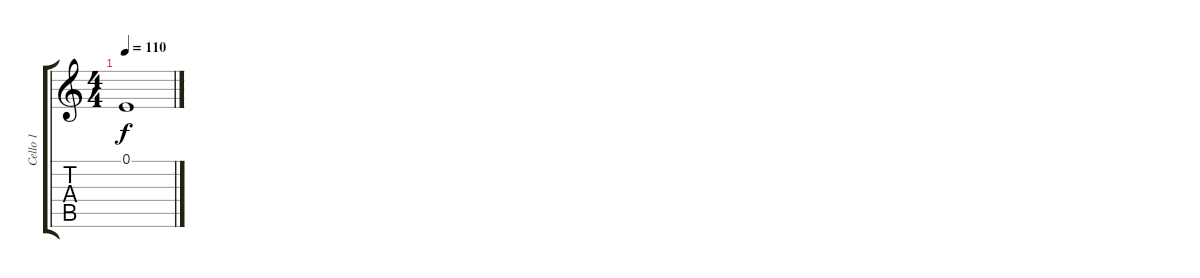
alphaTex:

\track ("Cello 1" "Cello 1") {instrument cello}
\staff {score tabs}
\tuning (E4 B3 G3 D3 A2 E2) {hide}
\ts (4 4)
\tempo 110
\clef g2
\ks c
0.1.1{dy f}
